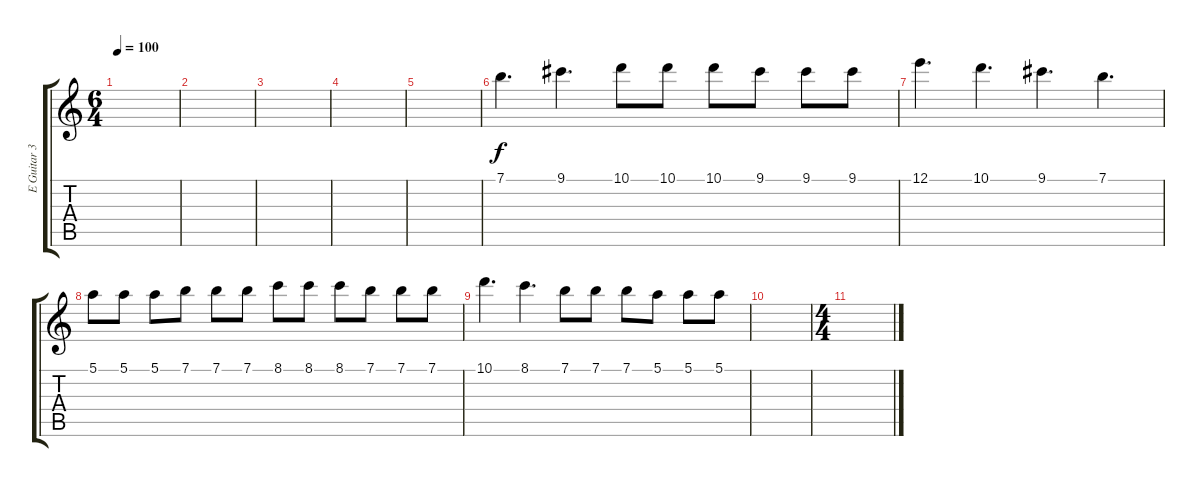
\track ("E Guitar 3" "E Guitar 3") {instrument distortionguitar}
\staff {score tabs}
\tuning (E4 B3 G3 D3 A2 D2) {hide}
\ts (6 4)
\tempo 100
\clef g2
\ks c
|
|
|
|
|
7.1.4{d} 9.1.4{d} 10.1.8 10.1.8 10.1.8 9.1.8 9.1.8 9.1.8 |
12.1.4{d} 10.1.4{d} 9.1.4{d} 7.1.4{d} |
5.1.8 5.1.8 5.1.8 7.1.8 7.1.8 7.1.8 8.1.8 8.1.8 8.1.8 7.1.8 7.1.8 7.1.8 |
10.1.4{d} 8.1.4{d} 7.1.8 7.1.8 7.1.8 5.1.8 5.1.8 5.1.8 |
|
\ts (4 4)
